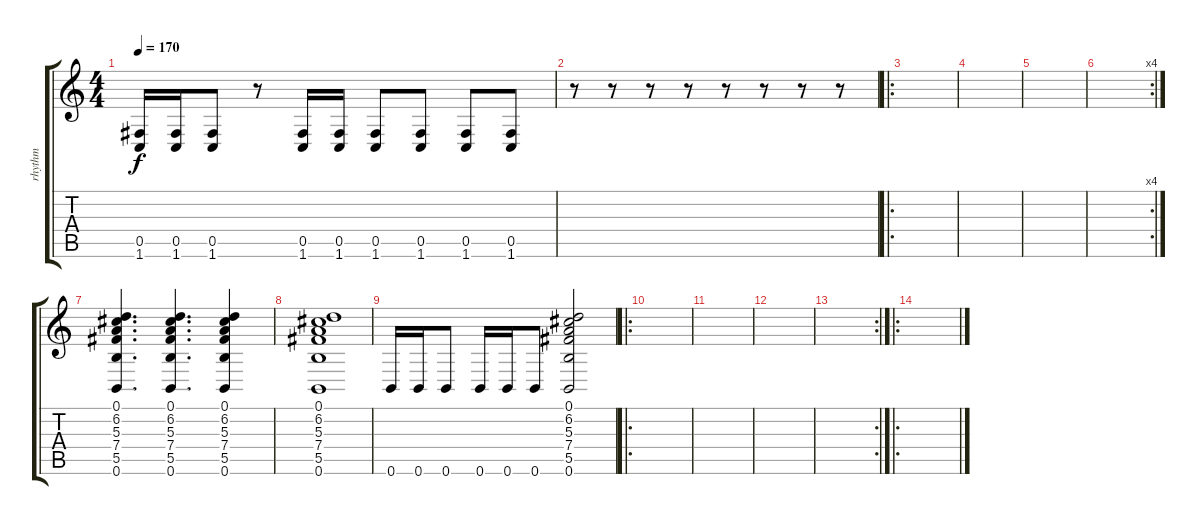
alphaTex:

\track ("rhythm" "rhythm") {instrument distortionguitar}
\staff {score tabs}
\tuning (Db4 Ab3 E3 B2 Gb2 B1) {hide}
\ts (4 4)
\tempo 170
\clef g2
\ks c
(0.5 1.6).16{dy f} (0.5 1.6).16 (0.5 1.6).8 r.8 (0.5 1.6).16 (0.5 1.6).16 (0.5 1.6).8 (0.5 1.6).8 (0.5 1.6).8 (0.5 1.6).8 |
r.8 r.8 r.8 r.8 r.8 r.8 r.8 r.8 |
\ro
|
|
|
\rc 4
|
(0.1 6.2 5.3 7.4 5.5 0.6).4{d} (0.1 6.2 5.3 7.4 5.5 0.6).4{d} (0.1 6.2 5.3 7.4 5.5 0.6).4 |
(0.1 6.2 5.3 7.4 5.5 0.6).1 |
0.6.16{balance 0} 0.6.16 0.6.8 0.6.16{balance 16} 0.6.16 0.6.8 (0.1 6.2 5.3 7.4 5.5 0.6).2{balance 8} |
\ro
|
|
|
\rc 2
|
\ro
